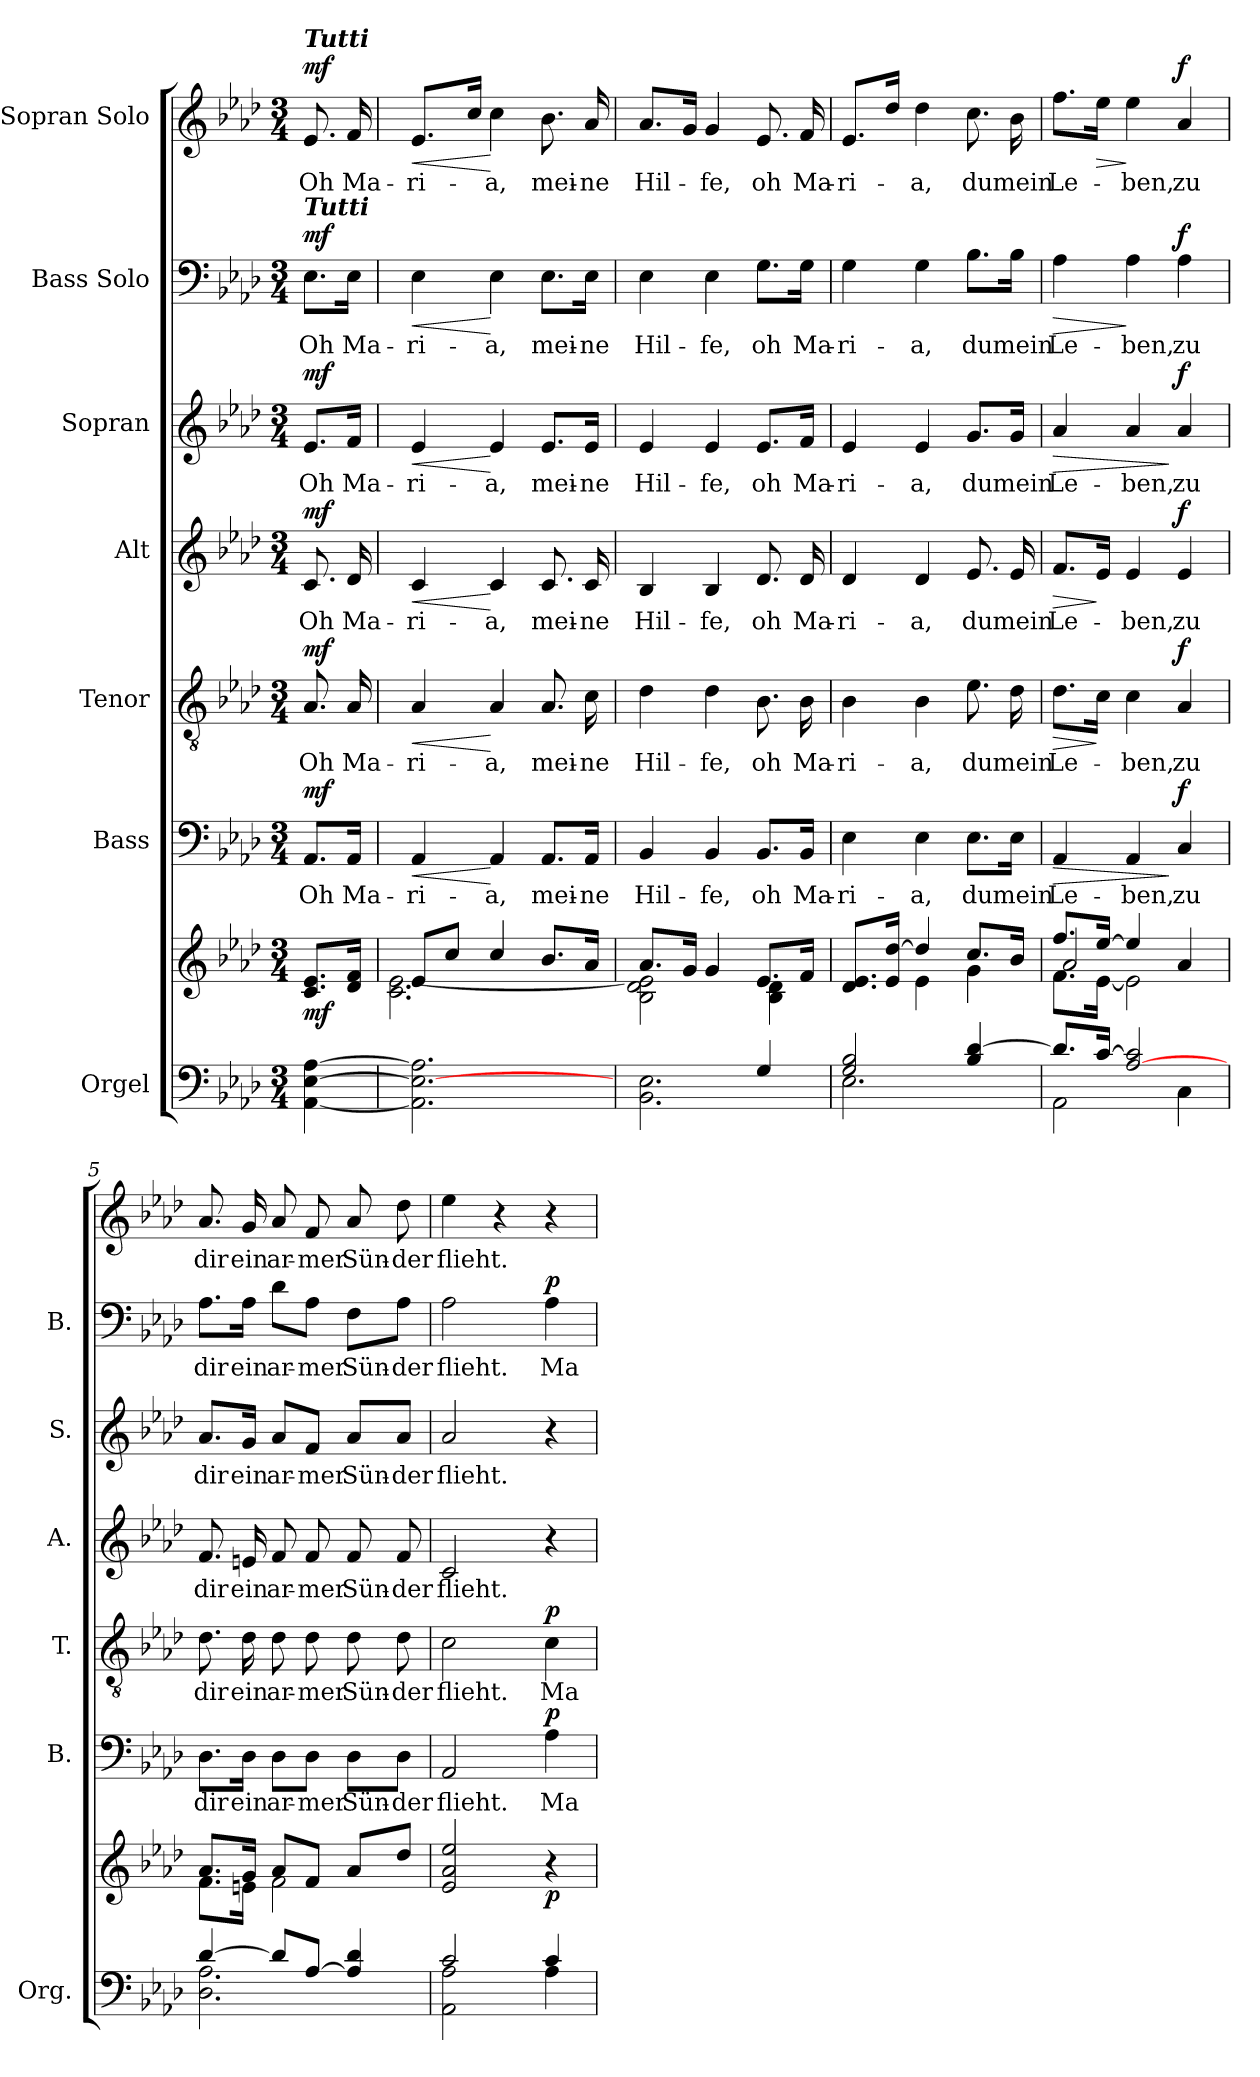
**kern	**kern	**dynam	**kern	**text	**dynam	**kern	**text	**dynam	**kern	**text	**dynam	**kern	**text	**dynam	**kern	**text	**dynam	**kern	**text	**dynam
*part7	*part7	*part7	*part6	*part6	*part6	*part5	*part5	*part5	*part4	*part4	*part4	*part3	*part3	*part3	*part2	*part2	*part2	*part1	*part1	*part1
*staff8	*staff7	*staff7/8	*staff6	*staff6	*staff6	*staff5	*staff5	*staff5	*staff4	*staff4	*staff4	*staff3	*staff3	*staff3	*staff2	*staff2	*staff2	*staff1	*staff1	*staff1
*I"Orgel	*	*	*I"Bass	*	*	*I"Tenor	*	*	*I"Alt	*	*	*I"Sopran	*	*	*I"Bass Solo	*	*	*I"Sopran Solo	*	*
*I'Org.	*	*	*I'B.	*	*	*I'T.	*	*	*I'A.	*	*	*I'S.	*	*	*I'B.	*	*	*	*	*
*clefF4	*clefG2	*	*clefF4	*	*	*clefGv2	*	*	*clefG2	*	*	*clefG2	*	*	*clefF4	*	*	*clefG2	*	*
*k[b-e-a-d-]	*k[b-e-a-d-]	*	*k[b-e-a-d-]	*	*	*k[b-e-a-d-]	*	*	*k[b-e-a-d-]	*	*	*k[b-e-a-d-]	*	*	*k[b-e-a-d-]	*	*	*k[b-e-a-d-]	*	*
*A-:	*A-:	*	*A-:	*	*	*A-:	*	*	*A-:	*	*	*A-:	*	*	*A-:	*	*	*A-:	*	*
*M3/4	*M3/4	*	*M3/4	*	*	*M3/4	*	*	*M3/4	*	*	*M3/4	*	*	*M3/4	*	*	*M3/4	*	*
=	=	=	=	=	=	=	=	=	=	=	=	=	=	=	=	=	=	=	=	=
!	!	!	!	!	!	!	!	!	!	!	!	!	!	!	!	!	!	!LO:TX:a:Bi:t=Tutti	!	!
!	!	!	!	!	!	!	!	!	!	!	!	!	!	!	!LO:TX:a:Bi:t=Tutti	!	!	!	!	!
!	!	!LO:DY:b	!	!LO:LY:b	!LO:DY:a	!	!LO:LY:b	!LO:DY:a	!	!LO:LY:b	!LO:DY:a	!	!LO:LY:b	!LO:DY:a	!	!LO:LY:b	!LO:DY:a	!	!LO:LY:b	!LO:DY:a
[4AA-\ [4E-\ [4A-\	8.c/ 8.e-/L	mf	8.AA-/L	Oh	mf	8.A-/	Oh	mf	8.c/	Oh	mf	8.e-/L	Oh	mf	8.E-\L	Oh	mf	8.e-/	Oh	mf
!	!	!	!	!LO:LY:b	!	!	!LO:LY:b	!	!	!LO:LY:b	!	!	!LO:LY:b	!	!	!LO:LY:b	!	!	!LO:LY:b	!
.	16d-/ 16f/Jk	.	16AA-/Jk	Ma-	.	16A-/	Ma-	.	16d-/	Ma-	.	16f/Jk	Ma-	.	16E-\Jk	Ma-	.	16f/	Ma-	.
=1	=1	=1	=1	=1	=1	=1	=1	=1	=1	=1	=1	=1	=1	=1	=1	=1	=1	=1	=1	=1
*	*^	*	*	*	*	*	*	*	*	*	*	*	*	*	*	*	*	*	*	*
!	!	!	!	!	!LO:LY:b	!LO:HP:b	!	!LO:LY:b	!LO:HP:b	!	!LO:LY:b	!LO:HP:b	!	!LO:LY:b	!LO:HP:b	!	!LO:LY:b	!LO:HP:b	!	!LO:LY:b	!LO:HP:b
2.AA-\] 2.E-\_ 2.A-\]	8e-/L	2.c\ [<2.e-\	.	4AA-/	-ri-	<	4A-/	-ri-	<	4c/	-ri-	<	4e-/	-ri-	<	4E-\	-ri-	<	8.e-/L	-ri-	<
.	8cc/J	.	.	.	.	.	.	.	.	.	.	.	.	.	.	.	.	.	.	.	.
.	.	.	.	.	.	.	.	.	.	.	.	.	.	.	.	.	.	.	16cc/Jk	.	.
!	!	!	!	!	!LO:LY:b	!	!	!LO:LY:b	!	!	!LO:LY:b	!	!	!LO:LY:b	!	!	!LO:LY:b	!	!	!LO:LY:b	!
.	4cc/	.	.	4AA-/	-a,	[	4A-/	-a,	[	4c/	-a,	[	4e-/	-a,	[	4E-\	-a,	[	4cc\	-a,	[
!	!	!	!	!	!LO:LY:b	!	!	!LO:LY:b	!	!	!LO:LY:b	!	!	!LO:LY:b	!	!	!LO:LY:b	!	!	!LO:LY:b	!
.	8.b-/L	.	.	8.AA-/L	mei-	.	8.A-/	mei-	.	8.c/	mei-	.	8.e-/L	mei-	.	8.E-\L	mei-	.	8.b-\	mei-	.
!	!	!	!	!	!LO:LY:b	!	!	!LO:LY:b	!	!	!LO:LY:b	!	!	!LO:LY:b	!	!	!LO:LY:b	!	!	!LO:LY:b	!
.	16a-/Jk	.	.	16AA-/Jk	-ne	.	16c\	-ne	.	16c/	-ne	.	16e-/Jk	-ne	.	16E-\Jk	-ne	.	16a-/	-ne	.
=2	=2	=2	=2	=2	=2	=2	=2	=2	=2	=2	=2	=2	=2	=2	=2	=2	=2	=2	=2	=2	=2
*^	*	*	*	*	*	*	*	*	*	*	*	*	*	*	*	*	*	*	*	*	*
!	!	!	!	!	!	!LO:LY:b	!	!	!LO:LY:b	!	!	!LO:LY:b	!	!	!LO:LY:b	!	!	!LO:LY:b	!	!	!LO:LY:b	!
4ryy	2.BB-\ 2.E-\	8.a-/L	2B-\ 2d-\ 2e-\]	.	4BB-/	Hil-	.	4d-\	Hil-	.	4B-/	Hil-	.	4e-/	Hil-	.	4E-\	Hil-	.	8.a-/L	Hil-	.
.	.	16g/Jk	.	.	.	.	.	.	.	.	.	.	.	.	.	.	.	.	.	16g/Jk	.	.
!	!	!	!	!	!	!LO:LY:b	!	!	!LO:LY:b	!	!	!LO:LY:b	!	!	!LO:LY:b	!	!	!LO:LY:b	!	!	!LO:LY:b	!
4ryy	.	4g/	.	.	4BB-/	-fe,	.	4d-\	-fe,	.	4B-/	-fe,	.	4e-/	-fe,	.	4E-\	-fe,	.	4g/	-fe,	.
!	!	!	!	!	!	!LO:LY:b	!	!	!LO:LY:b	!	!	!LO:LY:b	!	!	!LO:LY:b	!	!	!LO:LY:b	!	!	!LO:LY:b	!
4G/	.	8.e-/L	4B-\ 4d-\	.	8.BB-/L	oh	.	8.B-\	oh	.	8.d-/	oh	.	8.e-/L	oh	.	8.G\L	oh	.	8.e-/	oh	.
!	!	!	!	!	!	!LO:LY:b	!	!	!LO:LY:b	!	!	!LO:LY:b	!	!	!LO:LY:b	!	!	!LO:LY:b	!	!	!LO:LY:b	!
.	.	16f/Jk	.	.	16BB-/Jk	Ma-	.	16B-\	Ma-	.	16d-/	Ma-	.	16f/Jk	Ma-	.	16G\Jk	Ma-	.	16f/	Ma-	.
=3	=3	=3	=3	=3	=3	=3	=3	=3	=3	=3	=3	=3	=3	=3	=3	=3	=3	=3	=3	=3	=3	=3
!	!	!	!	!	!	!LO:LY:b	!	!	!LO:LY:b	!	!	!LO:LY:b	!	!	!LO:LY:b	!	!	!LO:LY:b	!	!	!LO:LY:b	!
2G/ 2B-/	2.E-\	8.d-/ 8.e-/L	4ryy	.	4E-\	-ri-	.	4B-\	-ri-	.	4d-/	-ri-	.	4e-/	-ri-	.	4G\	-ri-	.	8.e-/L	-ri-	.
.	.	16e-/ [>16dd-/Jk	.	.	.	.	.	.	.	.	.	.	.	.	.	.	.	.	.	16dd-/Jk	.	.
!	!	!	!	!	!	!LO:LY:b	!	!	!LO:LY:b	!	!	!LO:LY:b	!	!	!LO:LY:b	!	!	!LO:LY:b	!	!	!LO:LY:b	!
.	.	4dd-/]	4e-\	.	4E-\	-a,	.	4B-\	-a,	.	4d-/	-a,	.	4e-/	-a,	.	4G\	-a,	.	4dd-\	-a,	.
!	!	!	!	!	!	!LO:LY:b	!	!	!LO:LY:b	!	!	!LO:LY:b	!	!	!LO:LY:b	!	!	!LO:LY:b	!	!	!LO:LY:b	!
4B-/ [>4d-/	.	8.cc/L	4g\	.	8.E-\L	du	.	8.e-\	du	.	8.e-/	du	.	8.g/L	du	.	8.B-\L	du	.	8.cc\	du	.
!	!	!	!	!	!	!LO:LY:b	!	!	!LO:LY:b	!	!	!LO:LY:b	!	!	!LO:LY:b	!	!	!LO:LY:b	!	!	!LO:LY:b	!
.	.	16b-/Jk	.	.	16E-\Jk	mein	.	16d-\	mein	.	16e-/	mein	.	16g/Jk	mein	.	16B-\Jk	mein	.	16b-\	mein	.
!!LO:PB:g=z
=4	=4	=4	=4	=4	=4	=4	=4	=4	=4	=4	=4	=4	=4	=4	=4	=4	=4	=4	=4	=4	=4	=4
*	*	*	*^	*	*	*	*	*	*	*	*	*	*	*	*	*	*	*	*	*	*	*
!	!	!	!	!	!	!	!LO:LY:b	!LO:HP:b	!	!LO:LY:b	!LO:HP:b	!	!LO:LY:b	!LO:HP:b	!	!LO:LY:b	!LO:HP:b	!	!LO:LY:b	!LO:HP:b	!	!LO:LY:b	!
8.d-/L]	2AA-\	8.ff/L	8.f\L	2a-/	.	4AA-/	Le-	>	8.d-\L	Le-	>	8.f/L	Le-	>	4a-/	Le-	>	4A-\	Le-	>	8.ff\L	Le-	.
!	!	!	!	!	!	!	!	!	!	!	!	!	!	!	!	!	!	!	!	!	!	!	!LO:HP:b
[>16c/Jk	.	[>16ee-/Jk	[<16e-\Jk	.	.	.	.	.	16c\Jk	.	]	16e-/Jk	.	]	.	.	.	.	.	.	16ee-\Jk	.	>
!	!	!	!	!	!	!	!LO:LY:b	!	!	!LO:LY:b	!	!	!LO:LY:b	!	!	!LO:LY:b	!	!	!LO:LY:b	!	!	!LO:LY:b	!
[>2A-/ 2c/]	.	4ee-/]	2e-\]	.	.	4AA-/	-ben,	.	4c\	-ben,	.	4e-/	-ben,	.	4a-/	-ben,	.	4A-\	-ben,	]	4ee-\	-ben,	]
!	!	!	!	!	!	!	!LO:LY:b	!LO:DY:n=1:a	!	!LO:LY:b	!LO:DY:a	!	!LO:LY:b	!LO:DY:a	!	!LO:LY:b	!LO:DY:n=1:a	!	!LO:LY:b	!LO:DY:a	!	!LO:LY:b	!LO:DY:a
.	4C\	4a-/	.	4ryy	.	4C/	zu	] f	4A-/	zu	f	4e-/	zu	f	4a-/	zu	] f	4A-\	zu	f	4a-/	zu	f
=5	=5	=5	=5	=5	=5	=5	=5	=5	=5	=5	=5	=5	=5	=5	=5	=5	=5	=5	=5	=5	=5	=5	=5
!	!	!	!	!	!	!	!LO:LY:b	!	!	!LO:LY:b	!	!	!LO:LY:b	!	!	!LO:LY:b	!	!	!LO:LY:b	!	!	!LO:LY:b	!
*	*	*	*v	*v	*	*	*	*	*	*	*	*	*	*	*	*	*	*	*	*	*	*	*
[>4d-/	2.D-\ 2.A-\	8.a-/L	8.f\L	.	8.D-\L	dir	.	8.d-\	dir	.	8.f/	dir	.	8.a-/L	dir	.	8.A-\L	dir	.	8.a-/	dir	.
!	!	!	!	!	!	!LO:LY:b	!	!	!LO:LY:b	!	!	!LO:LY:b	!	!	!LO:LY:b	!	!	!LO:LY:b	!	!	!LO:LY:b	!
.	.	16g/Jk	16en\Jk	.	16D-\Jk	ein	.	16d-\	ein	.	16en/	ein	.	16g/Jk	ein	.	16A-\Jk	ein	.	16g/	ein	.
!	!	!	!	!	!	!LO:LY:b	!	!	!LO:LY:b	!	!	!LO:LY:b	!	!	!LO:LY:b	!	!	!LO:LY:b	!	!	!LO:LY:b	!
8d-/L]	.	8a-/L	2f\	.	8D-\L	ar-	.	8d-\	ar-	.	8f/	ar-	.	8a-/L	ar-	.	8d-\L	ar-	.	8a-/	ar-	.
!	!	!	!	!	!	!LO:LY:b	!	!	!LO:LY:b	!	!	!LO:LY:b	!	!	!LO:LY:b	!	!	!LO:LY:b	!	!	!LO:LY:b	!
[>8A-/J	.	8f/J	.	.	8D-\J	-mer	.	8d-\	-mer	.	8f/	-mer	.	8f/J	-mer	.	8A-\J	-mer	.	8f/	-mer	.
!	!	!	!	!	!	!LO:LY:b	!	!	!LO:LY:b	!	!	!LO:LY:b	!	!	!LO:LY:b	!	!	!LO:LY:b	!	!	!LO:LY:b	!
4A-/] 4d-/	.	8a-/L	.	.	8D-\L	Sün-	.	8d-\	Sün-	.	8f/	Sün-	.	8a-/L	Sün-	.	8F\L	Sün-	.	8a-/	Sün-	.
!	!	!	!	!	!	!LO:LY:b	!	!	!LO:LY:b	!	!	!LO:LY:b	!	!	!LO:LY:b	!	!	!LO:LY:b	!	!	!LO:LY:b	!
.	.	8dd-/J	.	.	8D-\J	-der	.	8d-\	-der	.	8f/	-der	.	8a-/J	-der	.	8A-\J	-der	.	8dd-\	-der	.
*	*	*v	*v	*	*	*	*	*	*	*	*	*	*	*	*	*	*	*	*	*	*	*
=6	=6	=6	=6	=6	=6	=6	=6	=6	=6	=6	=6	=6	=6	=6	=6	=6	=6	=6	=6	=6	=6
!	!	!	!	!	!LO:LY:b	!	!	!LO:LY:b	!	!	!LO:LY:b	!	!	!LO:LY:b	!	!	!LO:LY:b	!	!	!LO:LY:b	!
2c/	2AA-\ 2A-\	2e-/ 2a-/ 2ee-/	.	2AA-/	flieht.	.	2c\	flieht.	.	2c/	flieht.	.	2a-/	flieht.	.	2A-\	flieht.	.	4ee-\	flieht.	.
.	.	.	.	.	.	.	.	.	.	.	.	.	.	.	.	.	.	.	4r	.	.
!	!	!	!LO:DY:b	!	!LO:LY:b	!LO:DY:a	!	!LO:LY:b	!LO:DY:a	!	!	!	!	!	!	!	!LO:LY:b	!LO:DY:a	!	!	!
4c/	4A-\	4r	p	4A-\	Ma-	p	4c\	Ma-	p	4r	.	.	4r	.	.	4A-\	Ma-	p	4r	.	.
*v	*v	*	*	*	*	*	*	*	*	*	*	*	*	*	*	*	*	*	*	*	*
=	=	=	=	=	=	=	=	=	=	=	=	=	=	=	=	=	=	=	=	=
*-	*-	*-	*-	*-	*-	*-	*-	*-	*-	*-	*-	*-	*-	*-	*-	*-	*-	*-	*-	*-
